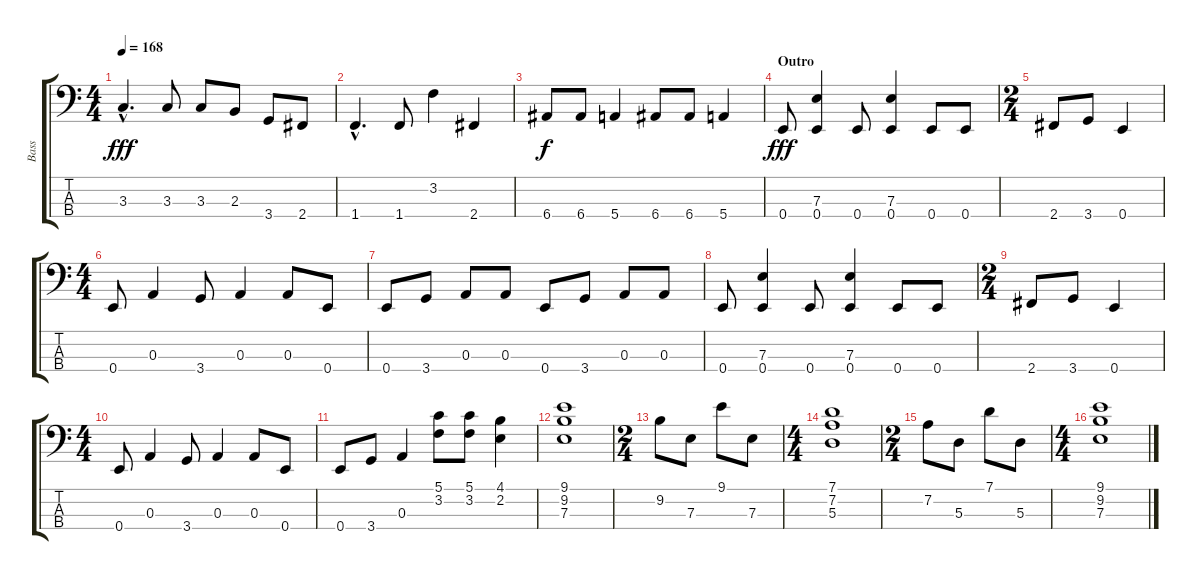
\track ("Bass" "Bass") {instrument electricbasspick}
\staff {score tabs}
\tuning (G2 D2 A1 E1) {hide}
\ts (4 4)
\tempo 168
\clef f4
\ks c
3.3{hac}.4{d dy fff} 3.3.8 3.3.8 2.3.8 3.4.8 2.4.8 |
1.4{hac}.4{d} 1.4.8 3.2.4 2.4.4 |
6.4.8{dy f} 6.4.8 5.4.4 6.4.8 6.4.8 5.4.4 |
\section ("" "Outro")
0.4.8{dy fff} (7.3 0.4).4 0.4.8 (7.3 0.4).4 0.4.8 0.4.8 |
\ts (2 4)
2.4.8 3.4.8 0.4.4 |
\ts (4 4)
0.4.8 0.3.4 3.4.8 0.3.4 0.3.8 0.4.8 |
0.4.8 3.4.8 0.3.8 0.3.8 0.4.8 3.4.8 0.3.8 0.3.8 |
0.4.8 (7.3 0.4).4 0.4.8 (7.3 0.4).4 0.4.8 0.4.8 |
\ts (2 4)
2.4.8 3.4.8 0.4.4 |
\ts (4 4)
0.4.8 0.3.4 3.4.8 0.3.4 0.3.8 0.4.8 |
0.4.8 3.4.8 0.3.4 (5.1 3.2).8 (5.1 3.2).8 (4.1 2.2).4 |
(9.1 9.2 7.3).1 |
\ts (2 4)
9.2.8 7.3.8 9.1.8 7.3.8 |
\ts (4 4)
(7.1 7.2 5.3).1 |
\ts (2 4)
7.2.8 5.3.8 7.1.8 5.3.8 |
\ts (4 4)
(9.1 9.2 7.3).1
